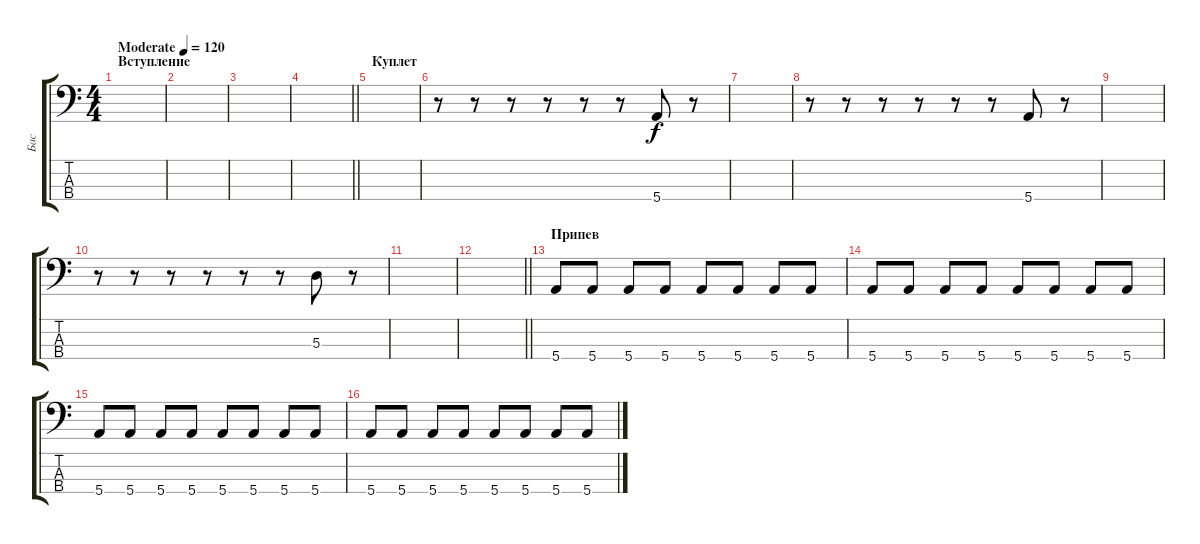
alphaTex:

\track ("Бас" "Бас") {instrument electricbassfinger}
\staff {score tabs}
\tuning (G2 D2 A1 E1) {hide}
\ts (4 4)
\section ("" "Вступление")
\tempo (120 "Moderate")
\clef f4
\ks c
|
|
|
\barLineRight lightlight
|
\section ("" "Куплет")
|
r.8 r.8 r.8 r.8 r.8 r.8 5.4.8 r.8 |
|
r.8 r.8 r.8 r.8 r.8 r.8 5.4.8 r.8 |
|
r.8 r.8 r.8 r.8 r.8 r.8 5.3.8 r.8 |
|
\barLineRight lightlight
|
\section ("" "Припев")
5.4.8 5.4.8 5.4.8 5.4.8 5.4.8 5.4.8 5.4.8 5.4.8 |
5.4.8 5.4.8 5.4.8 5.4.8 5.4.8 5.4.8 5.4.8 5.4.8 |
5.4.8 5.4.8 5.4.8 5.4.8 5.4.8 5.4.8 5.4.8 5.4.8 |
5.4.8 5.4.8 5.4.8 5.4.8 5.4.8 5.4.8 5.4.8 5.4.8
